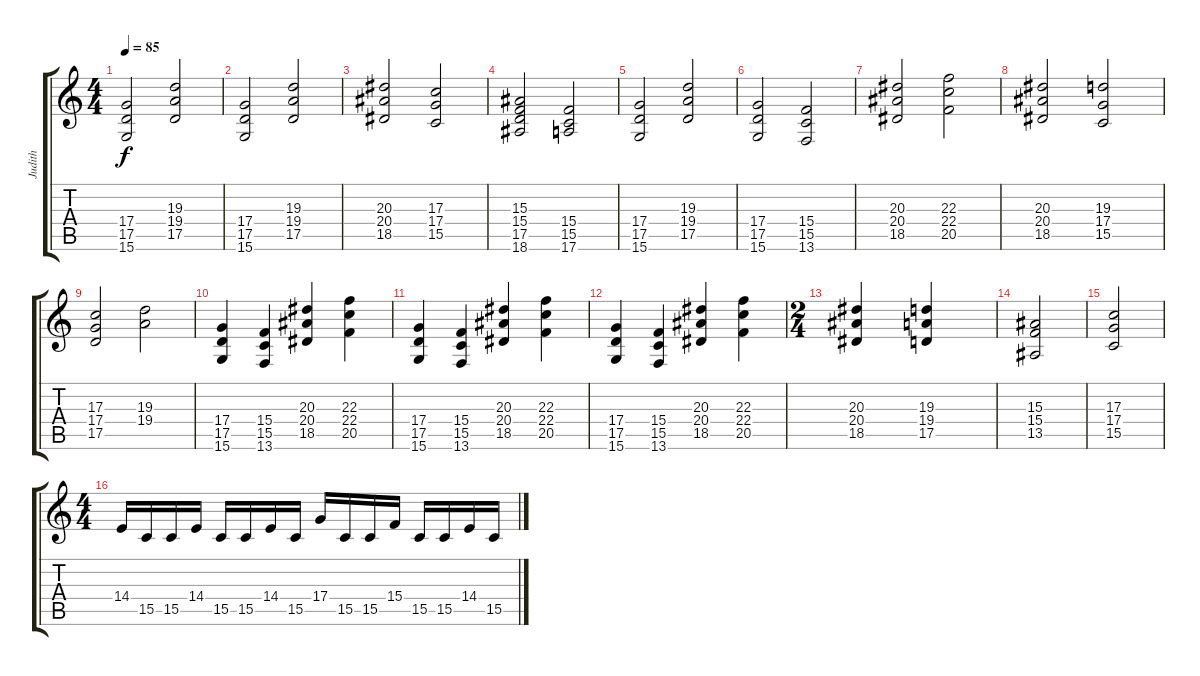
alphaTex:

\track ("Judith" "Judith") {instrument stringensemble1}
\staff {score tabs}
\tuning (E4 B3 G3 D3 A2 E2) {hide}
\ts (4 4)
\tempo 85
\clef g2
\ks c
(17.4 17.5 15.6).2{dy f} (19.3 19.4 17.5).2 |
(17.4 17.5 15.6).2 (19.3 19.4 17.5).2 |
(20.3 20.4 18.5).2 (17.3 17.4 15.5).2 |
(15.3 15.4 17.5 18.6).2 (15.4 15.5 17.6).2 |
(17.4 17.5 15.6).2 (19.3 19.4 17.5).2 |
(17.4 17.5 15.6).2 (15.4 15.5 13.6).2 |
(20.3 20.4 18.5).2 (22.3 22.4 20.5).2 |
(20.3 20.4 18.5).2 (19.3 17.4 15.5).2 |
(17.3 17.4 17.5).2 (19.3 19.4).2 |
(17.4 17.5 15.6).4 (15.4 15.5 13.6).4 (20.3 20.4 18.5).4 (22.3 22.4 20.5).4 |
(17.4 17.5 15.6).4 (15.4 15.5 13.6).4 (20.3 20.4 18.5).4 (22.3 22.4 20.5).4 |
(17.4 17.5 15.6).4 (15.4 15.5 13.6).4 (20.3 20.4 18.5).4 (22.3 22.4 20.5).4 |
\ts (2 4)
(20.3 20.4 18.5).4 (19.3 19.4 17.5).4 |
(15.3 15.4 13.5).2 |
(17.3 17.4 15.5).2 |
\ts (4 4)
14.4.16{instrument stringensemble1} 15.5.16 15.5.16 14.4.16 15.5.16 15.5.16 14.4.16 15.5.16 17.4.16 15.5.16 15.5.16 15.4.16 15.5.16 15.5.16 14.4.16 15.5.16
